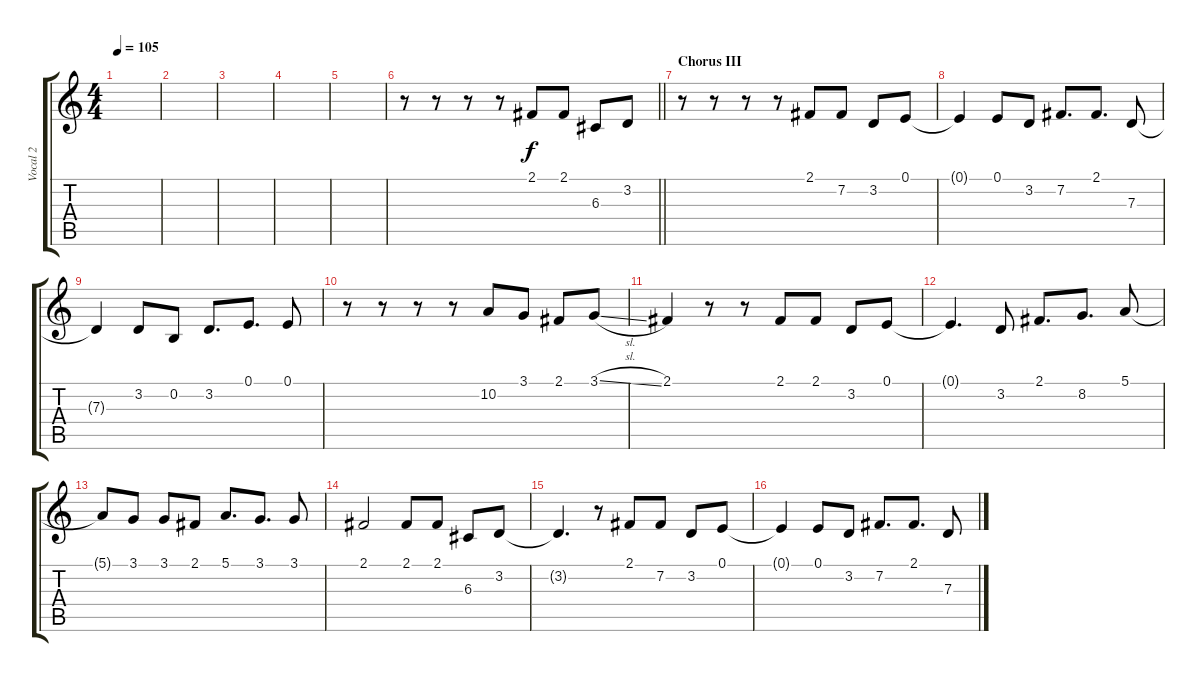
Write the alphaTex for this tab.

\track ("Vocal 2" "Vocal 2") {instrument clarinet}
\staff {score tabs}
\tuning (E4 B3 G3 D3 A2 E2) {hide}
\ts (4 4)
\tempo 105
\clef g2
\ks c
|
|
|
|
|
\barLineRight lightlight
r.8 r.8 r.8 r.8 2.1.8 2.1.8 6.3.8 3.2.8 |
\section ("" "Chorus III")
r.8 r.8 r.8 r.8 2.1.8 7.2.8 3.2.8 0.1.8 |
0.1{t}.4 0.1.8 3.2.8 7.2.8{d} 2.1.8{d} 7.3.8 |
7.3{t}.4 3.2.8 0.2.8 3.2.8{d} 0.1.8{d} 0.1.8 |
r.8 r.8 r.8 r.8 10.2.8 3.1.8 2.1.8 3.1{sl}.8 |
2.1.4 r.8 r.8 2.1.8 2.1.8 3.2.8 0.1.8 |
0.1{t}.4{d} 3.2.8 2.1.8{d} 8.2.8{d} 5.1.8 |
5.1{t}.8 3.1.8 3.1.8 2.1.8 5.1.8{d} 3.1.8{d} 3.1.8 |
2.1.2 2.1.8 2.1.8 6.3.8 3.2.8 |
3.2{t}.4{d} r.8 2.1.8 7.2.8 3.2.8 0.1.8 |
0.1{t}.4 0.1.8 3.2.8 7.2.8{d} 2.1.8{d} 7.3.8
